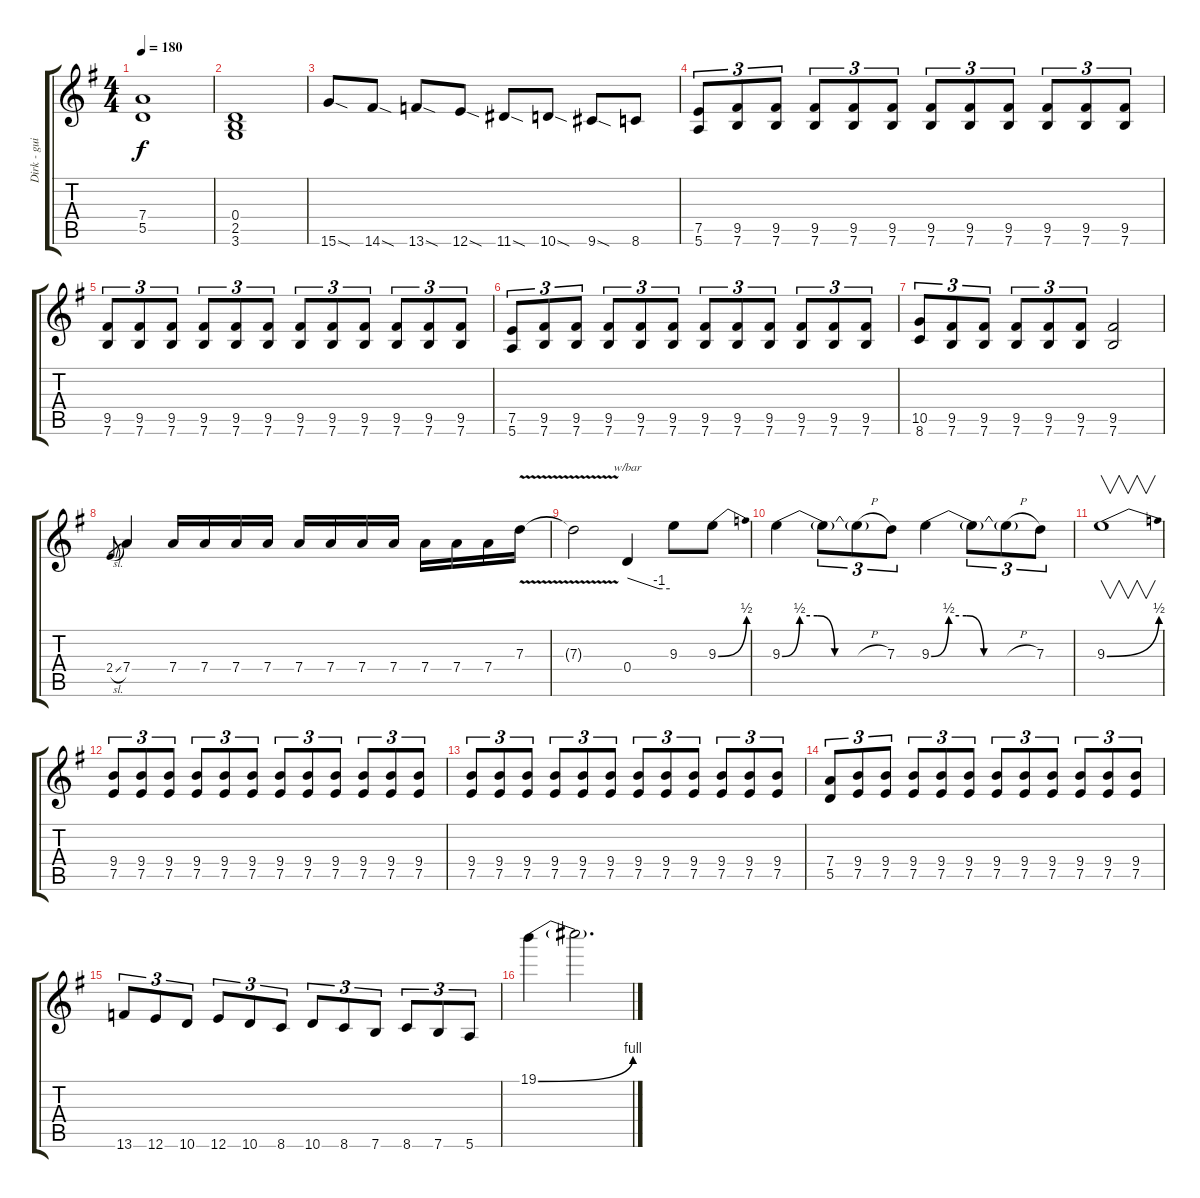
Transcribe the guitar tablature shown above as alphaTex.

\track ("Dirk - guitare" "Dirk - gui") {instrument distortionguitar}
\staff {score tabs}
\tuning (E4 B3 G3 D3 A2 E2) {hide}
\ts (4 4)
\tempo 180
\clef g2
\ks g
(7.4 5.5).1{dy f} |
(0.4 2.5 3.6).1 |
15.6{sod}.8{instrument guitarfretnoise} 14.6{sod}.8 13.6{sod}.8 12.6{sod}.8 11.6{sod}.8 10.6{sod}.8 9.6{sod}.8 8.6.8 |
(7.5 5.6).8{tu (3 2) instrument distortionguitar} (9.5 7.6).8{tu (3 2)} (9.5 7.6).8{tu (3 2)} (9.5 7.6).8{tu (3 2)} (9.5 7.6).8{tu (3 2)} (9.5 7.6).8{tu (3 2)} (9.5 7.6).8{tu (3 2)} (9.5 7.6).8{tu (3 2)} (9.5 7.6).8{tu (3 2)} (9.5 7.6).8{tu (3 2)} (9.5 7.6).8{tu (3 2)} (9.5 7.6).8{tu (3 2)} |
(9.5 7.6).8{tu (3 2)} (9.5 7.6).8{tu (3 2)} (9.5 7.6).8{tu (3 2)} (9.5 7.6).8{tu (3 2)} (9.5 7.6).8{tu (3 2)} (9.5 7.6).8{tu (3 2)} (9.5 7.6).8{tu (3 2)} (9.5 7.6).8{tu (3 2)} (9.5 7.6).8{tu (3 2)} (9.5 7.6).8{tu (3 2)} (9.5 7.6).8{tu (3 2)} (9.5 7.6).8{tu (3 2)} |
(7.5 5.6).8{tu (3 2)} (9.5 7.6).8{tu (3 2)} (9.5 7.6).8{tu (3 2)} (9.5 7.6).8{tu (3 2)} (9.5 7.6).8{tu (3 2)} (9.5 7.6).8{tu (3 2)} (9.5 7.6).8{tu (3 2)} (9.5 7.6).8{tu (3 2)} (9.5 7.6).8{tu (3 2)} (9.5 7.6).8{tu (3 2)} (9.5 7.6).8{tu (3 2)} (9.5 7.6).8{tu (3 2)} |
(10.5 8.6).8{tu (3 2)} (9.5 7.6).8{tu (3 2)} (9.5 7.6).8{tu (3 2)} (9.5 7.6).8{tu (3 2)} (9.5 7.6).8{tu (3 2)} (9.5 7.6).8{tu (3 2)} (9.5 7.6).2 |
2.4{sl}.8{gr} 7.4.4 7.4.16 7.4.16 7.4.16 7.4.16 7.4.16 7.4.16 7.4.16 7.4.16 7.4.16 7.4.16 7.4.16 7.3{v}.16 |
7.3{t}.2 0.4.4{tbe (custom default 0 0 45 -4 60 -4)} 9.3.8 9.3{be (bend 0 0 60 2)}.8 |
9.3{be (custom 0 0 10 2 20 2 30 0 60 0)}.4 9.3{t}.8{tu (3 2)} 9.3{h t}.8{tu (3 2)} 7.3.8{tu (3 2)} 9.3{be (custom 0 0 10 2 20 2 30 0 60 0)}.4 9.3{t}.8{tu (3 2)} 9.3{h t}.8{tu (3 2)} 7.3.8{tu (3 2)} |
9.3{be (bend 0 0 60 2)}.1{v} |
(9.4 7.5).8{tu (3 2)} (9.4 7.5).8{tu (3 2)} (9.4 7.5).8{tu (3 2)} (9.4 7.5).8{tu (3 2)} (9.4 7.5).8{tu (3 2)} (9.4 7.5).8{tu (3 2)} (9.4 7.5).8{tu (3 2)} (9.4 7.5).8{tu (3 2)} (9.4 7.5).8{tu (3 2)} (9.4 7.5).8{tu (3 2)} (9.4 7.5).8{tu (3 2)} (9.4 7.5).8{tu (3 2)} |
(9.4 7.5).8{tu (3 2)} (9.4 7.5).8{tu (3 2)} (9.4 7.5).8{tu (3 2)} (9.4 7.5).8{tu (3 2)} (9.4 7.5).8{tu (3 2)} (9.4 7.5).8{tu (3 2)} (9.4 7.5).8{tu (3 2)} (9.4 7.5).8{tu (3 2)} (9.4 7.5).8{tu (3 2)} (9.4 7.5).8{tu (3 2)} (9.4 7.5).8{tu (3 2)} (9.4 7.5).8{tu (3 2)} |
(7.4 5.5).8{tu (3 2)} (9.4 7.5).8{tu (3 2)} (9.4 7.5).8{tu (3 2)} (9.4 7.5).8{tu (3 2)} (9.4 7.5).8{tu (3 2)} (9.4 7.5).8{tu (3 2)} (9.4 7.5).8{tu (3 2)} (9.4 7.5).8{tu (3 2)} (9.4 7.5).8{tu (3 2)} (9.4 7.5).8{tu (3 2)} (9.4 7.5).8{tu (3 2)} (9.4 7.5).8{tu (3 2)} |
13.6.8{tu (3 2)} 12.6.8{tu (3 2)} 10.6.8{tu (3 2)} 12.6.8{tu (3 2)} 10.6.8{tu (3 2)} 8.6.8{tu (3 2)} 10.6.8{tu (3 2)} 8.6.8{tu (3 2)} 7.6.8{tu (3 2)} 8.6.8{tu (3 2)} 7.6.8{tu (3 2)} 5.6.8{tu (3 2)} |
19.1{be (bend 0 0 60 4)}.4 19.1{t}.2{d}
